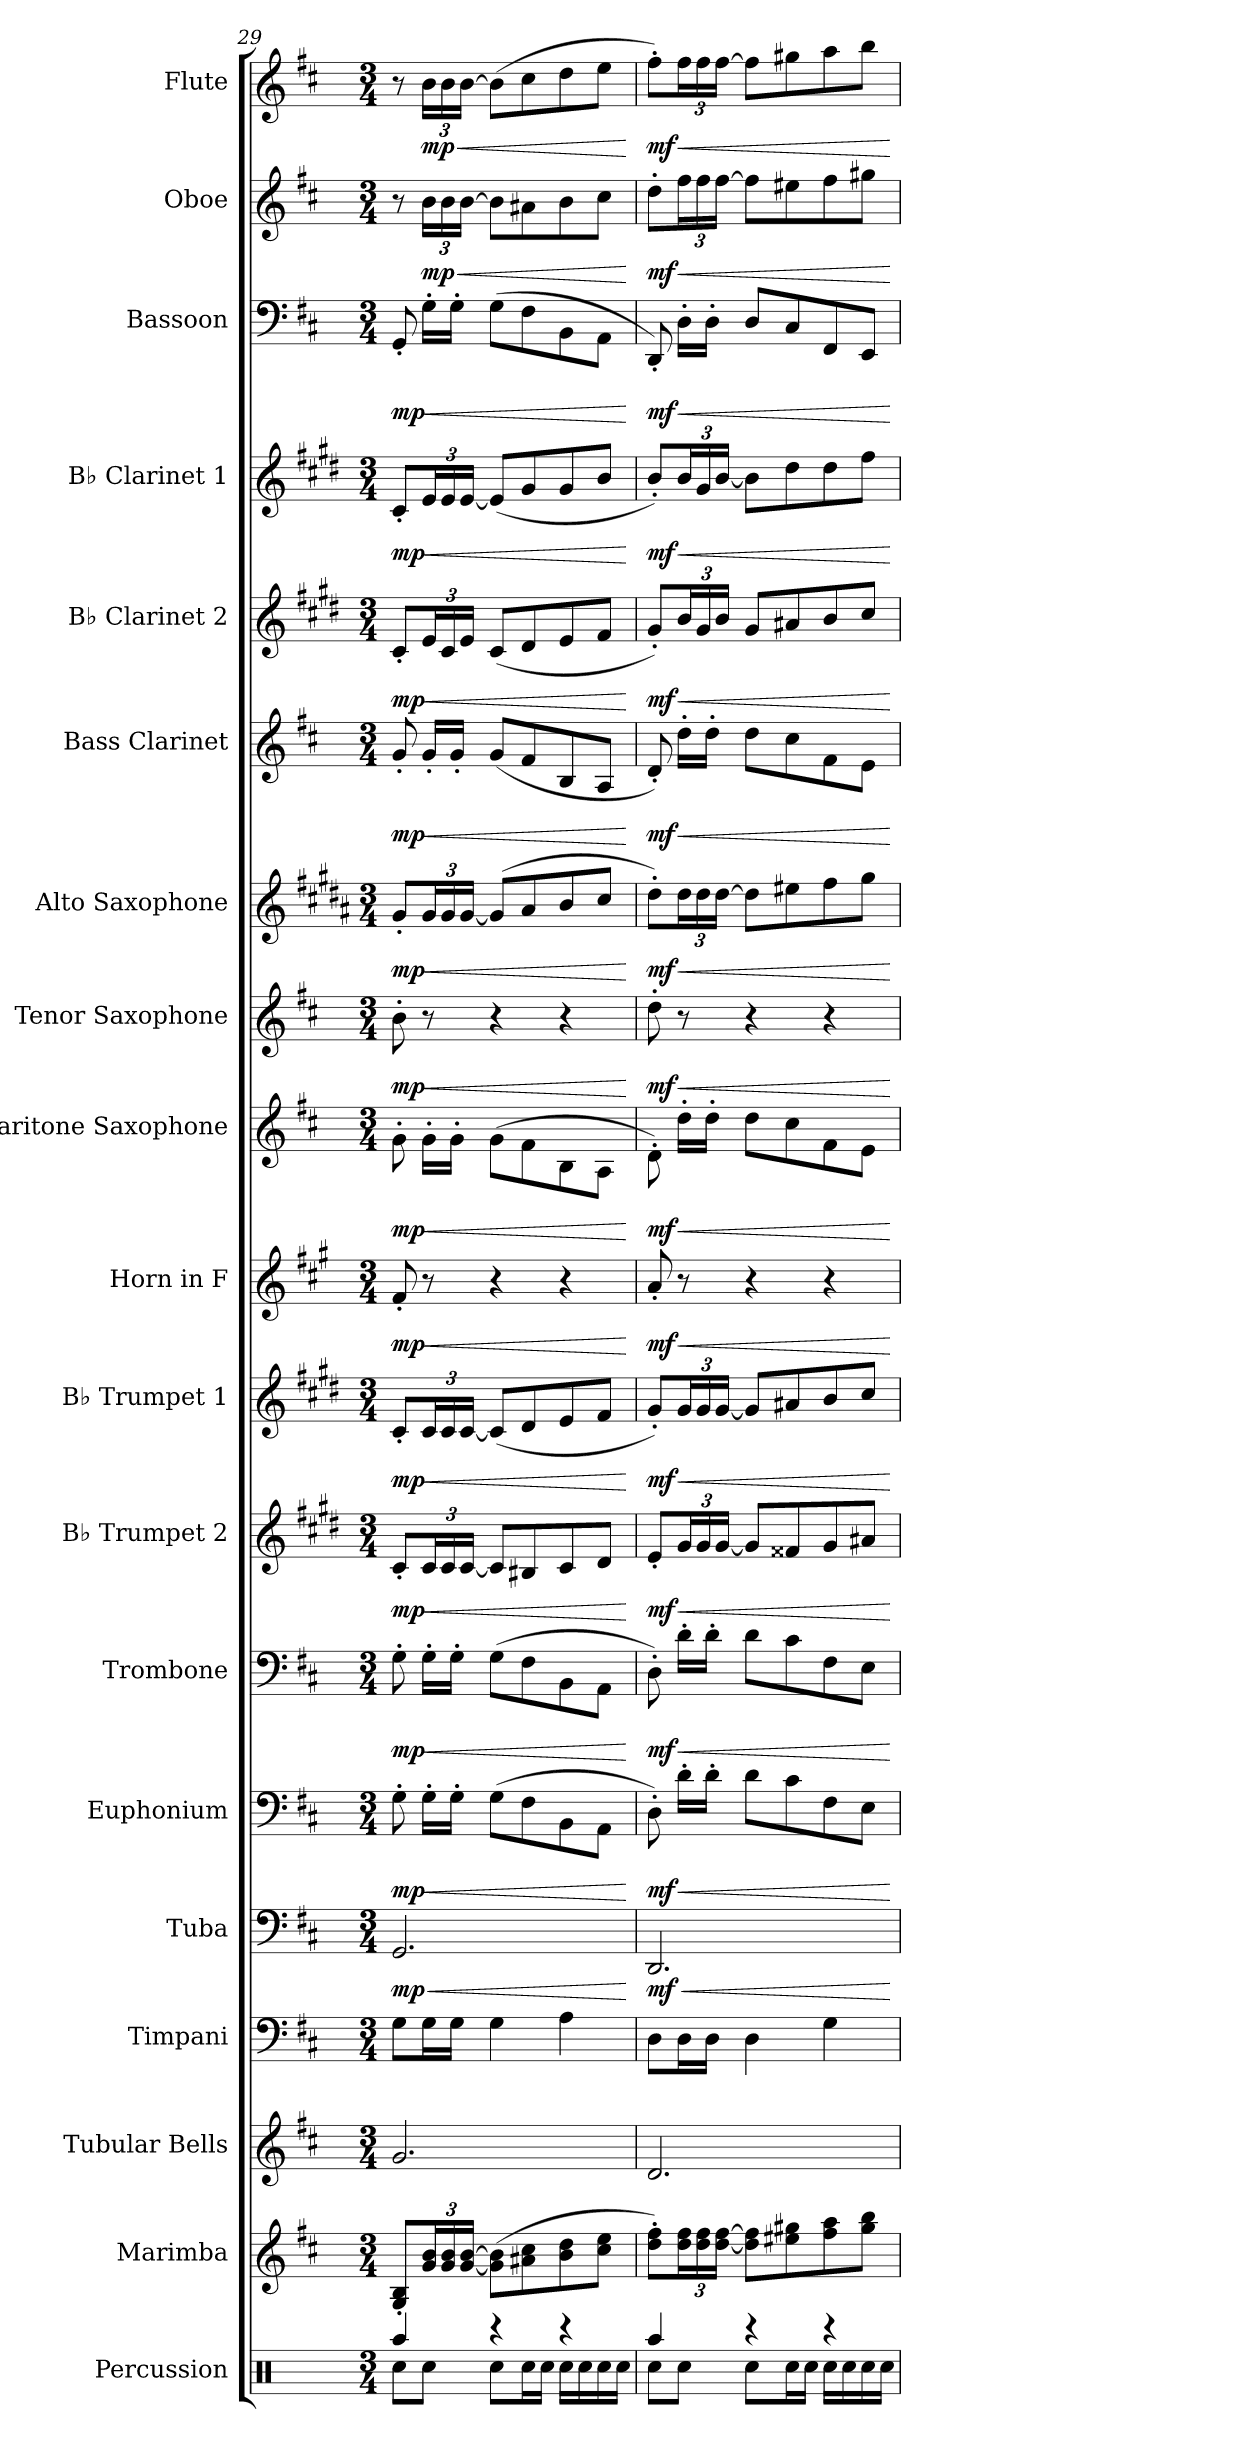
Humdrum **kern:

**kern	**kern	**kern	**kern	**kern	**dynam	**kern	**dynam	**kern	**dynam	**kern	**dynam	**kern	**dynam	**kern	**dynam	**kern	**dynam	**kern	**dynam	**kern	**dynam	**kern	**dynam	**kern	**dynam	**kern	**dynam	**kern	**dynam	**kern	**dynam	**kern	**dynam
*part19	*part18	*part17	*part16	*part15	*part15	*part14	*part14	*part13	*part13	*part12	*part12	*part11	*part11	*part10	*part10	*part9	*part9	*part8	*part8	*part7	*part7	*part6	*part6	*part5	*part5	*part4	*part4	*part3	*part3	*part2	*part2	*part1	*part1
*staff19	*staff18	*staff17	*staff16	*staff15	*staff15	*staff14	*staff14	*staff13	*staff13	*staff12	*staff12	*staff11	*staff11	*staff10	*staff10	*staff9	*staff9	*staff8	*staff8	*staff7	*staff7	*staff6	*staff6	*staff5	*staff5	*staff4	*staff4	*staff3	*staff3	*staff2	*staff2	*staff1	*staff1
*I"Percussion	*I"Marimba	*I"Tubular Bells	*I"Timpani	*I"Tuba	*	*I"Euphonium	*	*I"Trombone	*	*I"B♭ Trumpet 2	*	*I"B♭ Trumpet 1	*	*I"Horn in F	*	*I"Baritone Saxophone	*	*I"Tenor Saxophone	*	*I"Alto Saxophone	*	*I"Bass Clarinet	*	*I"B♭ Clarinet 2	*	*I"B♭ Clarinet 1	*	*I"Bassoon	*	*I"Oboe	*	*I"Flute	*
*I'Perc.	*I'Mrm.	*I'T.B.	*I'Timp.	*I'Tba.	*	*I'Euph.	*	*I'Tbn.	*	*I'B♭ Tpt. 2	*	*I'B♭ Tpt. 1	*	*	*	*I'Bar. Sax.	*	*I'T. Sax.	*	*I'A. Sax.	*	*I'B. Cl.	*	*I'B♭ Cl. 2	*	*I'B♭ Cl. 1	*	*I'Bsn.	*	*I'Ob.	*	*I'Fl.	*
*clefX	*clefG2	*clefG2	*clefF4	*clefF4	*	*clefF4	*	*clefF4	*	*clefG2	*	*clefG2	*	*clefG2	*	*clefG2	*	*clefG2	*	*clefG2	*	*clefG2	*	*clefG2	*	*clefG2	*	*clefF4	*	*clefG2	*	*clefG2	*
*	*	*	*	*	*	*	*	*	*	*ITrd1c2	*	*ITrd1c2	*	*ITrd4c7	*	*ITrd12c21	*	*ITrd8c14	*	*ITrd5c9	*	*ITrd8c14	*	*ITrd1c2	*	*ITrd1c2	*	*	*	*	*	*	*
*k[]	*k[f#c#]	*k[f#c#]	*k[f#c#]	*k[f#c#]	*	*k[f#c#]	*	*k[f#c#]	*	*k[f#c#]	*	*k[f#c#]	*	*k[f#c#]	*	*k[f#c#]	*	*k[f#c#]	*	*k[f#c#]	*	*k[f#c#]	*	*k[f#c#]	*	*k[f#c#]	*	*k[f#c#]	*	*k[f#c#]	*	*k[f#c#]	*
*M3/4	*M3/4	*M3/4	*M3/4	*M3/4	*	*M3/4	*	*M3/4	*	*M3/4	*	*M3/4	*	*M3/4	*	*M3/4	*	*M3/4	*	*M3/4	*	*M3/4	*	*M3/4	*	*M3/4	*	*M3/4	*	*M3/4	*	*M3/4	*
=29	=29	=29	=29	=29	=29	=29	=29	=29	=29	=29	=29	=29	=29	=29	=29	=29	=29	=29	=29	=29	=29	=29	=29	=29	=29	=29	=29	=29	=29	=29	=29	=29	=29
*^	*	*	*	*	*	*	*	*	*	*	*	*	*	*	*	*	*	*	*	*	*	*	*	*	*	*	*	*	*	*	*	*	*
!	!	!	!	!	!	!LO:HP:b	!	!	!	!	!	!	!	!	!	!	!	!	!	!	!	!	!	!	!	!	!	!	!	!	!	!	!	!
!	!	!	!	!	!	!LO:DY:n=1:b	!	!LO:DY:b	!	!LO:DY:b	!	!LO:DY:b	!	!LO:DY:b	!	!LO:DY:b	!	!LO:DY:b	!	!LO:DY:b	!	!LO:DY:b	!	!LO:DY:b	!	!LO:DY:b	!	!LO:DY:b	!	!LO:DY:b	!	!	!	!
4Raa/	8Rcc\L	8G/' 8B/'L	2.g/	8G\L	2.GG/	< mp	8G'\	mp	8G'\	mp	8B'/L	mp	8B'/L	mp	8B'/	mp	8G'\	mp	8B'\	mp	8B'/L	mp	8G'/	mp	8B'/L	mp	8B'/L	mp	8GG'/	mp	8r	.	8r	.
*	*	*Xbrackettup	*	*	*	*	*	*	*	*	*	*	*	*	*	*	*	*	*	*	*	*	*	*	*	*	*	*	*	*	*	*	*	*
!	!	!	!	!	!	!	!	!LO:HP:b	!	!LO:HP:b	!	!	!	!	!	!	!	!	!	!	!	!	!	!	!	!	!	!	!	!	!	!	!	!
*	*	*	*	*	*	*	*	*	*	*	*Xbrackettup	*	*	*	*	*	*	*	*	*	*	*	*	*	*	*	*	*	*	*	*	*	*	*
!	!	!	!	!	!	!	!	!	!	!	!	!LO:HP:b	!	!	!	!	!	!	!	!	!	!	!	!	!	!	!	!	!	!	!	!	!	!
*	*	*	*	*	*	*	*	*	*	*	*	*	*Xbrackettup	*	*	*	*	*	*	*	*	*	*	*	*	*	*	*	*	*	*	*	*	*
!	!	!	!	!	!	!	!	!	!	!	!	!	!	!LO:HP:b	!	!LO:HP:b	!	!LO:HP:b	!	!LO:HP:b	!	!	!	!	!	!	!	!	!	!	!	!	!	!
*	*	*	*	*	*	*	*	*	*	*	*	*	*	*	*	*	*	*	*	*	*Xbrackettup	*	*	*	*	*	*	*	*	*	*	*	*	*
!	!	!	!	!	!	!	!	!	!	!	!	!	!	!	!	!	!	!	!	!	!	!LO:HP:b	!	!LO:HP:b	!	!	!	!	!	!	!	!	!	!
*	*	*	*	*	*	*	*	*	*	*	*	*	*	*	*	*	*	*	*	*	*	*	*	*	*Xbrackettup	*	*	*	*	*	*	*	*	*
!	!	!	!	!	!	!	!	!	!	!	!	!	!	!	!	!	!	!	!	!	!	!	!	!	!	!LO:HP:b	!	!	!	!	!	!	!	!
*	*	*	*	*	*	*	*	*	*	*	*	*	*	*	*	*	*	*	*	*	*	*	*	*	*	*	*Xbrackettup	*	*	*	*	*	*	*
!	!	!	!	!	!	!	!	!	!	!	!	!	!	!	!	!	!	!	!	!	!	!	!	!	!	!	!	!LO:HP:b	!	!LO:HP:b	!	!	!	!
*	*	*	*	*	*	*	*	*	*	*	*	*	*	*	*	*	*	*	*	*	*	*	*	*	*	*	*	*	*	*	*Xbrackettup	*	*	*
!	!	!	!	!	!	!	!	!	!	!	!	!	!	!	!	!	!	!	!	!	!	!	!	!	!	!	!	!	!	!	!	!LO:HP:b	!	!
*	*	*	*	*	*	*	*	*	*	*	*	*	*	*	*	*	*	*	*	*	*	*	*	*	*	*	*	*	*	*	*	*	*Xbrackettup	*
!	!	!	!	!	!	!	!	!	!	!	!	!	!	!	!	!	!	!	!	!	!	!	!	!	!	!	!	!	!	!	!	!LO:DY:n=1:b	!	!LO:HP:b
!	!	!	!	!	!	!	!	!	!	!	!	!	!	!	!	!	!	!	!	!	!	!	!	!	!	!	!	!	!	!	!	!	!	!LO:DY:n=1:b
.	8Rcc\J	24g/ 24b/L	.	16G\L	.	.	16G'\LL	<	16G'\LL	<	24B/L	<	24B/L	<	8r	<	16G'\LL	<	8r	<	24B/L	<	16G'/LL	<	24d/L	<	24d/L	<	16G'\LL	<	24b\LL	< mp	24b\LL	< mp
.	.	24g/ 24b/	.	.	.	.	.	.	.	.	24B/	.	24B/	.	.	.	.	.	.	.	24B/	.	.	.	24B/	.	24d/	.	.	.	24b\	.	24b\	.
.	.	.	.	16G\JJ	.	.	16G'\JJ	.	16G'\JJ	.	.	.	.	.	.	.	16G'\JJ	.	.	.	.	.	16G'/JJ	.	.	.	.	.	16G'\JJ	.	.	.	.	.
.	.	[24g/ [24b/JJ	.	.	.	.	.	.	.	.	[24B/JJ	.	[24B/JJ	.	.	.	.	.	.	.	[24B/JJ	.	.	.	24d/JJ	.	[24d/JJ	.	.	.	[24b\JJ	.	[24b\JJ	.
4r	8Rcc\L	(>8g\] 8b\]L	.	4G\	.	.	(>8G\L	.	(>8G\L	.	8B/L]	.	(>8B/L]	.	4r	.	(>8G\L	.	4r	.	(>8B/L]	.	(<8G/L	.	(>8B/L	.	(>8d/L]	.	(>8G\L	.	8b\L]	.	(>8b\L]	.
.	16Rcc\L	8a#X\ 8cc#\	.	.	.	.	8F#\	.	8F#\	.	8A#X/	.	8c#/	.	.	.	8F#\	.	.	.	8c#/	.	8F#/	.	8c#/	.	8f#/	.	8F#\	.	8a#X\	.	8cc#\	.
.	16Rcc\JJ	.	.	.	.	.	.	.	.	.	.	.	.	.	.	.	.	.	.	.	.	.	.	.	.	.	.	.	.	.	.	.	.	.
4r	16Rcc\LL	8b\ 8dd\	.	4A\	.	.	8BB\	.	8BB\	.	8B/	.	8d/	.	4r	.	8BB\	.	4r	.	8d/	.	8BB/	.	8d/	.	8f#/	.	8BB\	.	8b\	.	8dd\	.
.	16Rcc\	.	.	.	.	.	.	.	.	.	.	.	.	.	.	.	.	.	.	.	.	.	.	.	.	.	.	.	.	.	.	.	.	.
.	16Rcc\	8cc#\ 8ee\J	.	.	.	.	8AA\J	.	8AA\J	.	8c#/J	.	8e/J	.	.	.	8AA\J	.	.	.	8e/J	.	8AA/J	.	8e/J	.	8a/J	.	8AA\J	.	8cc#\J	.	8ee\J	.
.	16Rcc\JJ	.	.	.	.	.	.	.	.	.	.	.	.	.	.	.	.	.	.	.	.	.	.	.	.	.	.	.	.	.	.	.	.	.
*v	*v	*	*	*	*	*	*	*	*	*	*	*	*	*	*	*	*	*	*	*	*	*	*	*	*	*	*	*	*	*	*	*	*	*
.	.	.	.	.	[	.	[	.	[	.	[	.	[	.	[	.	[	.	[	.	[	.	[	.	[	.	[	.	[	.	[	.	[
!!LO:PB:g=z
=30	=30	=30	=30	=30	=30	=30	=30	=30	=30	=30	=30	=30	=30	=30	=30	=30	=30	=30	=30	=30	=30	=30	=30	=30	=30	=30	=30	=30	=30	=30	=30	=30	=30
*^	*	*	*	*	*	*	*	*	*	*	*	*	*	*	*	*	*	*	*	*	*	*	*	*	*	*	*	*	*	*	*	*	*
!	!	!	!	!	!	!LO:HP:b	!	!	!	!	!	!	!	!	!	!	!	!	!	!	!	!	!	!	!	!	!	!	!	!	!	!	!	!
!	!	!	!	!	!	!LO:DY:n=1:b	!	!LO:DY:b	!	!LO:DY:b	!	!LO:DY:b	!	!LO:DY:b	!	!LO:DY:b	!	!LO:DY:b	!	!LO:DY:b	!	!LO:DY:b	!	!LO:DY:b	!	!LO:DY:b	!	!LO:DY:b	!	!LO:DY:b	!	!LO:DY:b	!	!LO:DY:b
4Raa/	8Rcc\L	8dd\' 8ff#\'L)	2.d/	8D\L	2.DD/	< mf	8D'\)	mf	8D'\)	mf	8d'/L	mf	8f#'/L)	mf	8d'/	mf	8D'\)	mf	8d'\	mf	8f#'\L)	mf	8D'/)	mf	8f#'/L)	mf	8a'/L)	mf	8DD'/)	mf	8dd'\L	mf	8ff#'\L)	mf
!	!	!	!	!	!	!	!	!LO:HP:b	!	!LO:HP:b	!	!LO:HP:b	!	!LO:HP:b	!	!LO:HP:b	!	!LO:HP:b	!	!LO:HP:b	!	!LO:HP:b	!	!LO:HP:b	!	!LO:HP:b	!	!LO:HP:b	!	!LO:HP:b	!	!LO:HP:b	!	!LO:HP:b
.	8Rcc\J	24dd\ 24ff#\L	.	16D\L	.	.	16d'\LL	<	16d'\LL	<	24f#/L	<	24f#/L	<	8r	<	16d'\LL	<	8r	<	24f#\L	<	16d'\LL	<	24a/L	<	24a/L	<	16D'\LL	<	24ff#\L	<	24ff#\L	<
.	.	24dd\ 24ff#\	.	.	.	.	.	.	.	.	24f#/	.	24f#/	.	.	.	.	.	.	.	24f#\	.	.	.	24f#/	.	24f#/	.	.	.	24ff#\	.	24ff#\	.
.	.	.	.	16D\JJ	.	.	16d'\JJ	.	16d'\JJ	.	.	.	.	.	.	.	16d'\JJ	.	.	.	.	.	16d'\JJ	.	.	.	.	.	16D'\JJ	.	.	.	.	.
.	.	[24dd\ [24ff#\JJ	.	.	.	.	.	.	.	.	[24f#/JJ	.	[24f#/JJ	.	.	.	.	.	.	.	[24f#\JJ	.	.	.	24a/JJ	.	[24a/JJ	.	.	.	[24ff#\JJ	.	[24ff#\JJ	.
4r	8Rcc\L	8dd\] 8ff#\]L	.	4D\	.	.	8d\L	.	8d\L	.	8f#/L]	.	8f#/L]	.	4r	.	8d\L	.	4r	.	8f#\L]	.	8d\L	.	8f#/L	.	8a\L]	.	8D/L	.	8ff#\L]	.	8ff#\L]	.
.	16Rcc\L	8ee#X\ 8gg#X\	.	.	.	.	8c#\	.	8c#\	.	8e#X/	.	8g#X/	.	.	.	8c#\	.	.	.	8g#X\	.	8c#\	.	8g#X/	.	8cc#\	.	8C#/	.	8ee#X\	.	8gg#X\	.
.	16Rcc\JJ	.	.	.	.	.	.	.	.	.	.	.	.	.	.	.	.	.	.	.	.	.	.	.	.	.	.	.	.	.	.	.	.	.
4r	16Rcc\LL	8ff#\ 8aa\	.	4G\	.	.	8F#\	.	8F#\	.	8f#/	.	8a/	.	4r	.	8F#\	.	4r	.	8a\	.	8F#\	.	8a/	.	8cc#\	.	8FF#/	.	8ff#\	.	8aa\	.
.	16Rcc\	.	.	.	.	.	.	.	.	.	.	.	.	.	.	.	.	.	.	.	.	.	.	.	.	.	.	.	.	.	.	.	.	.
.	16Rcc\	8gg#\ 8bb\J	.	.	.	.	8E\J	.	8E\J	.	8g#X/J	.	8b/J	.	.	.	8E\J	.	.	.	8b\J	.	8E\J	.	8b/J	.	8ee\J	.	8EE/J	.	8gg#X\J	.	8bb\J	.
.	16Rcc\JJ	.	.	.	.	.	.	.	.	.	.	.	.	.	.	.	.	.	.	.	.	.	.	.	.	.	.	.	.	.	.	.	.	.
*v	*v	*	*	*	*	*	*	*	*	*	*	*	*	*	*	*	*	*	*	*	*	*	*	*	*	*	*	*	*	*	*	*	*	*
.	.	.	.	.	[	.	[	.	[	.	[	.	[	.	[	.	[	.	[	.	[	.	[	.	[	.	[	.	[	.	[	.	[
=	=	=	=	=	=	=	=	=	=	=	=	=	=	=	=	=	=	=	=	=	=	=	=	=	=	=	=	=	=	=	=	=	=
*-	*-	*-	*-	*-	*-	*-	*-	*-	*-	*-	*-	*-	*-	*-	*-	*-	*-	*-	*-	*-	*-	*-	*-	*-	*-	*-	*-	*-	*-	*-	*-	*-	*-
